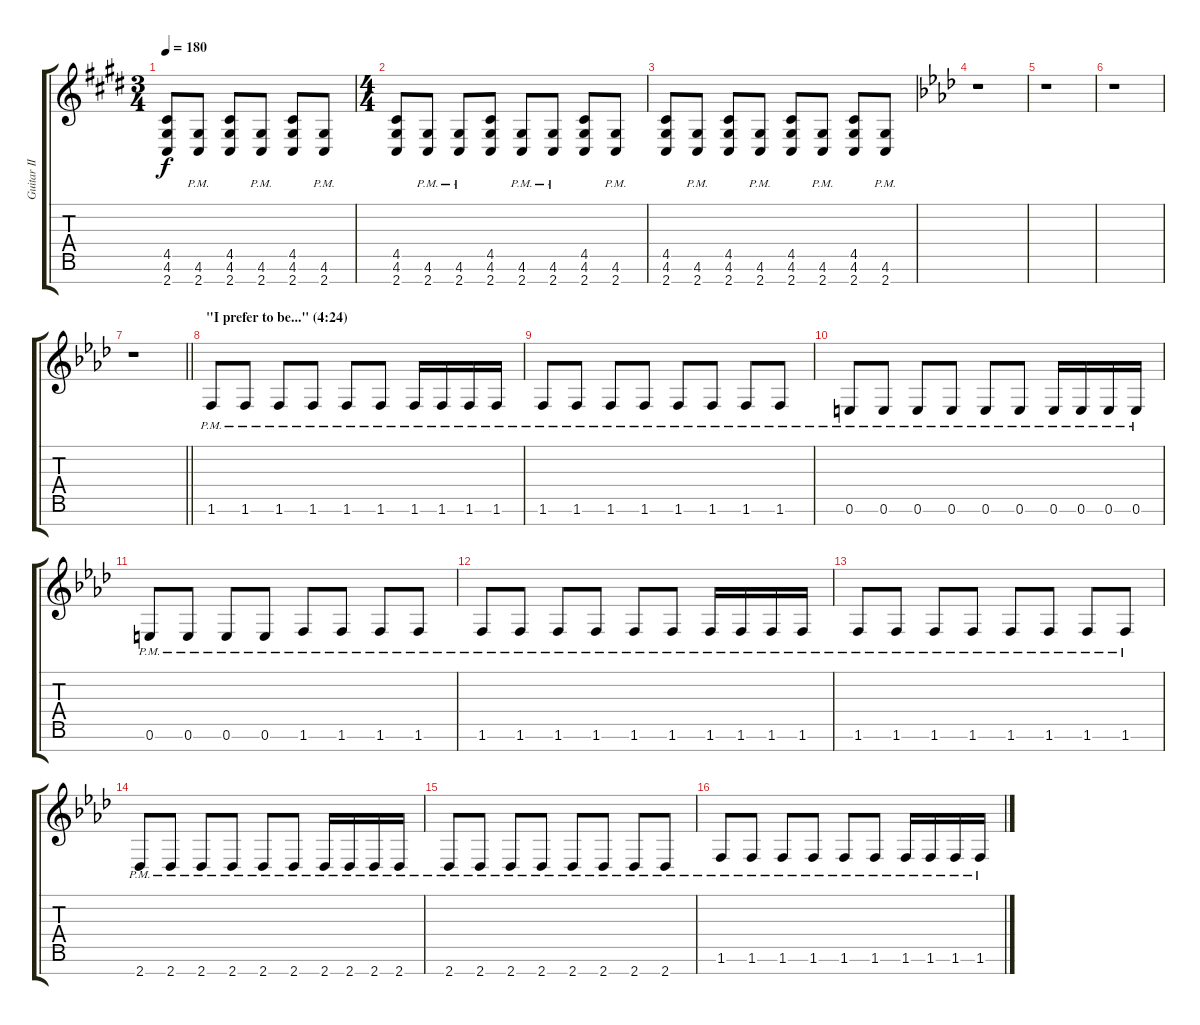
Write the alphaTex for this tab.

\track ("Guitar II" "Guitar II") {instrument distortionguitar}
\staff {score tabs}
\tuning (E4 B3 G3 D3 A2 E2 B1) {hide}
\ts (3 4)
\tempo 180
\clef g2
\ks c#minor
(4.5 4.6 2.7).8{dy f} (4.6{pm} 2.7{pm}).8 (4.5 4.6 2.7).8 (4.6{pm} 2.7{pm}).8 (4.5 4.6 2.7).8 (4.6{pm} 2.7{pm}).8 |
\ts (4 4)
(4.5 4.6 2.7).8 (4.6{pm} 2.7{pm}).8 (4.6{pm} 2.7{pm}).8 (4.5 4.6 2.7).8 (4.6{pm} 2.7{pm}).8 (4.6{pm} 2.7{pm}).8 (4.5 4.6 2.7).8 (4.6{pm} 2.7{pm}).8 |
(4.5 4.6 2.7).8 (4.6{pm} 2.7{pm}).8 (4.5 4.6 2.7).8 (4.6{pm} 2.7{pm}).8 (4.5 4.6 2.7).8 (4.6{pm} 2.7{pm}).8 (4.5 4.6 2.7).8 (4.6{pm} 2.7{pm}).8 |
\ks fminor
r.1 |
r.1 |
r.1 |
\barLineRight lightlight
r.1 |
\section ("" "\"I prefer to be...\" (4:24)")
1.6{pm}.8{volume 15} 1.6{pm}.8 1.6{pm}.8 1.6{pm}.8 1.6{pm}.8 1.6{pm}.8 1.6{pm}.16 1.6{pm}.16 1.6{pm}.16 1.6{pm}.16 |
1.6{pm}.8 1.6{pm}.8 1.6{pm}.8 1.6{pm}.8 1.6{pm}.8 1.6{pm}.8 1.6{pm}.8 1.6{pm}.8 |
0.6{pm}.8 0.6{pm}.8 0.6{pm}.8 0.6{pm}.8 0.6{pm}.8 0.6{pm}.8 0.6{pm}.16 0.6{pm}.16 0.6{pm}.16 0.6{pm}.16 |
0.6{pm}.8 0.6{pm}.8 0.6{pm}.8 0.6{pm}.8 1.6{pm}.8 1.6{pm}.8 1.6{pm}.8 1.6{pm}.8 |
1.6{pm}.8 1.6{pm}.8 1.6{pm}.8 1.6{pm}.8 1.6{pm}.8 1.6{pm}.8 1.6{pm}.16 1.6{pm}.16 1.6{pm}.16 1.6{pm}.16 |
1.6{pm}.8 1.6{pm}.8 1.6{pm}.8 1.6{pm}.8 1.6{pm}.8 1.6{pm}.8 1.6{pm}.8 1.6{pm}.8 |
2.7{pm}.8 2.7{pm}.8 2.7{pm}.8 2.7{pm}.8 2.7{pm}.8 2.7{pm}.8 2.7{pm}.16 2.7{pm}.16 2.7{pm}.16 2.7{pm}.16 |
2.7{pm}.8 2.7{pm}.8 2.7{pm}.8 2.7{pm}.8 2.7{pm}.8 2.7{pm}.8 2.7{pm}.8 2.7{pm}.8 |
1.6{pm}.8 1.6{pm}.8 1.6{pm}.8 1.6{pm}.8 1.6{pm}.8 1.6{pm}.8 1.6{pm}.16 1.6{pm}.16 1.6{pm}.16 1.6{pm}.16
